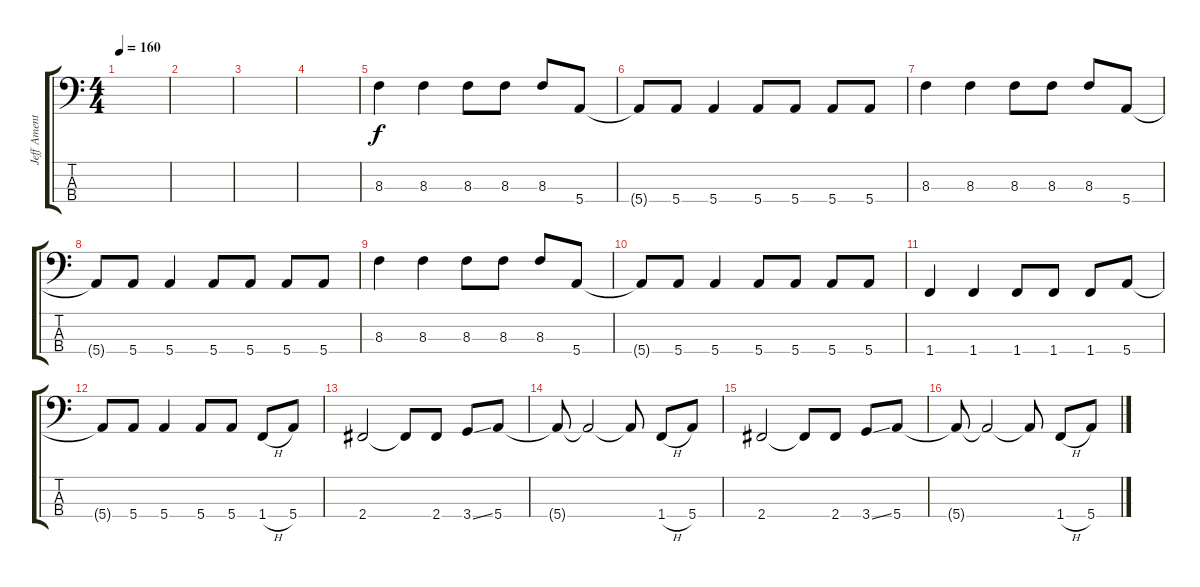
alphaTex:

\track ("Jeff Ament" "Jeff Ament") {instrument electricbassfinger}
\staff {score tabs}
\tuning (G2 D2 A1 E1) {hide}
\ts (4 4)
\tempo 160
\clef f4
\ks c
|
|
|
|
8.3.4 8.3.4 8.3.8 8.3.8 8.3.8 5.4.8 |
5.4{t}.8 5.4.8 5.4.4 5.4.8 5.4.8 5.4.8 5.4.8 |
8.3.4 8.3.4 8.3.8 8.3.8 8.3.8 5.4.8 |
5.4{t}.8 5.4.8 5.4.4 5.4.8 5.4.8 5.4.8 5.4.8 |
8.3.4 8.3.4 8.3.8 8.3.8 8.3.8 5.4.8 |
5.4{t}.8 5.4.8 5.4.4 5.4.8 5.4.8 5.4.8 5.4.8 |
1.4.4 1.4.4 1.4.8 1.4.8 1.4.8 5.4.8 |
5.4{t}.8 5.4.8 5.4.4 5.4.8 5.4.8 1.4{h}.8 5.4.8 |
2.4.2 2.4{t}.8 2.4.8 3.4{ss}.8 5.4.8 |
5.4{t}.8 5.4{t}.2 5.4{t}.8 1.4{h}.8 5.4.8 |
2.4.2 2.4{t}.8 2.4.8 3.4{ss}.8 5.4.8 |
5.4{t}.8 5.4{t}.2 5.4{t}.8 1.4{h}.8 5.4.8
